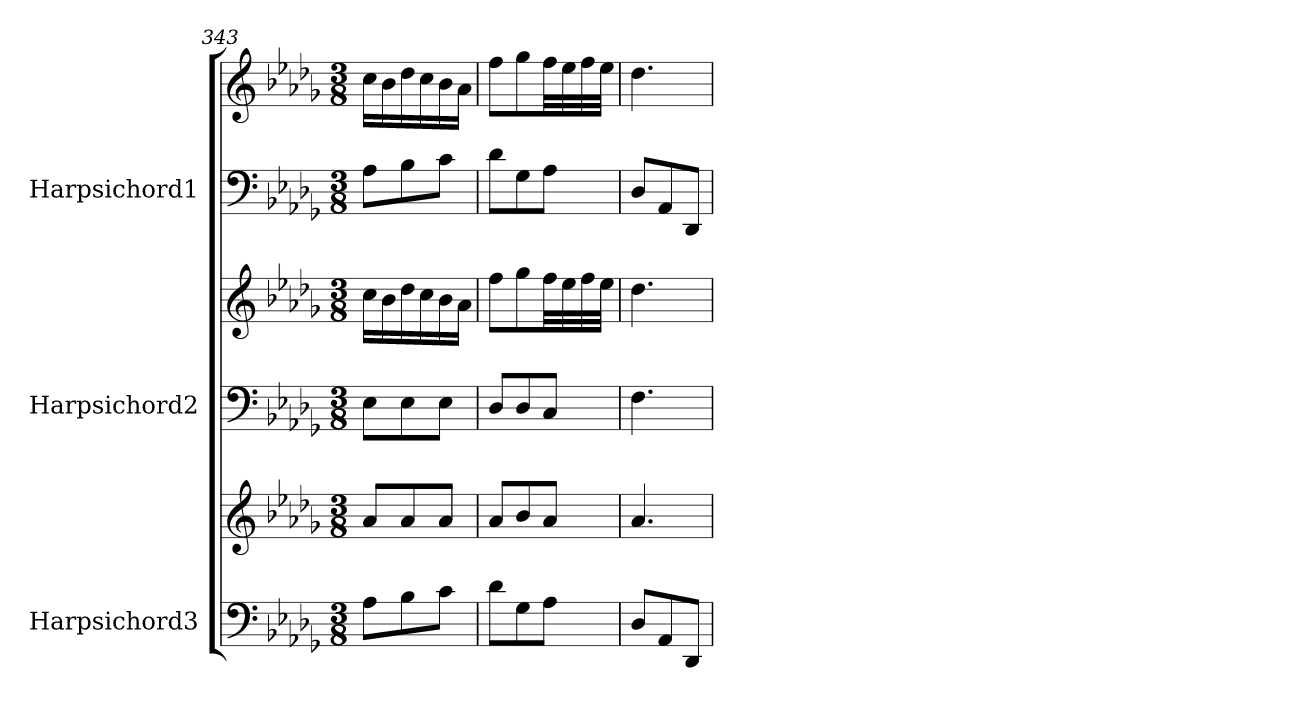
**kern	**kern	**kern	**kern	**kern	**kern
*part3	*part3	*part2	*part2	*part1	*part1
*staff6	*staff5	*staff4	*staff3	*staff2	*staff1
*I"Harpsichord3	*	*I"Harpsichord2	*	*I"Harpsichord1	*
*I'Hp	*	*I'Hp	*	*I'Hp	*
*clefF4	*clefG2	*clefF4	*clefG2	*clefF4	*clefG2
*k[b-e-a-d-g-]	*k[b-e-a-d-g-]	*k[b-e-a-d-g-]	*k[b-e-a-d-g-]	*k[b-e-a-d-g-]	*k[b-e-a-d-g-]
*M3/8	*M3/8	*M3/8	*M3/8	*M3/8	*M3/8
=343	=343	=343	=343	=343	=343
8A-\L	8a-/L	8E-\L	16cc\LL	8A-\L	16cc\LL
.	.	.	16b-\	.	16b-\
8B-\	8a-/	8E-\	16dd-\	8B-\	16dd-\
.	.	.	16cc\	.	16cc\
8c\J	8a-/J	8E-\J	16b-\	8c\J	16b-\
.	.	.	16a-\JJ	.	16a-\JJ
=344	=344	=344	=344	=344	=344
8d-\L	8a-/L	8D-/L	8ff\L	8d-\L	8ff\L
8G-\	8b-/	8D-/	8gg-\	8G-\	8gg-\
8A-\J	8a-/J	8C/J	32ff\LL	8A-\J	32ff\LL
.	.	.	32ee-\	.	32ee-\
.	.	.	32ff\	.	32ff\
.	.	.	32ee-\JJJ	.	32ee-\JJJ
=345	=345	=345	=345	=345	=345
8D-/L	4.a-/	4.F\	4.dd-\	8D-/L	4.dd-\
8AA-/	.	.	.	8AA-/	.
8DD-/J	.	.	.	8DD-/J	.
=	=	=	=	=	=
*-	*-	*-	*-	*-	*-
